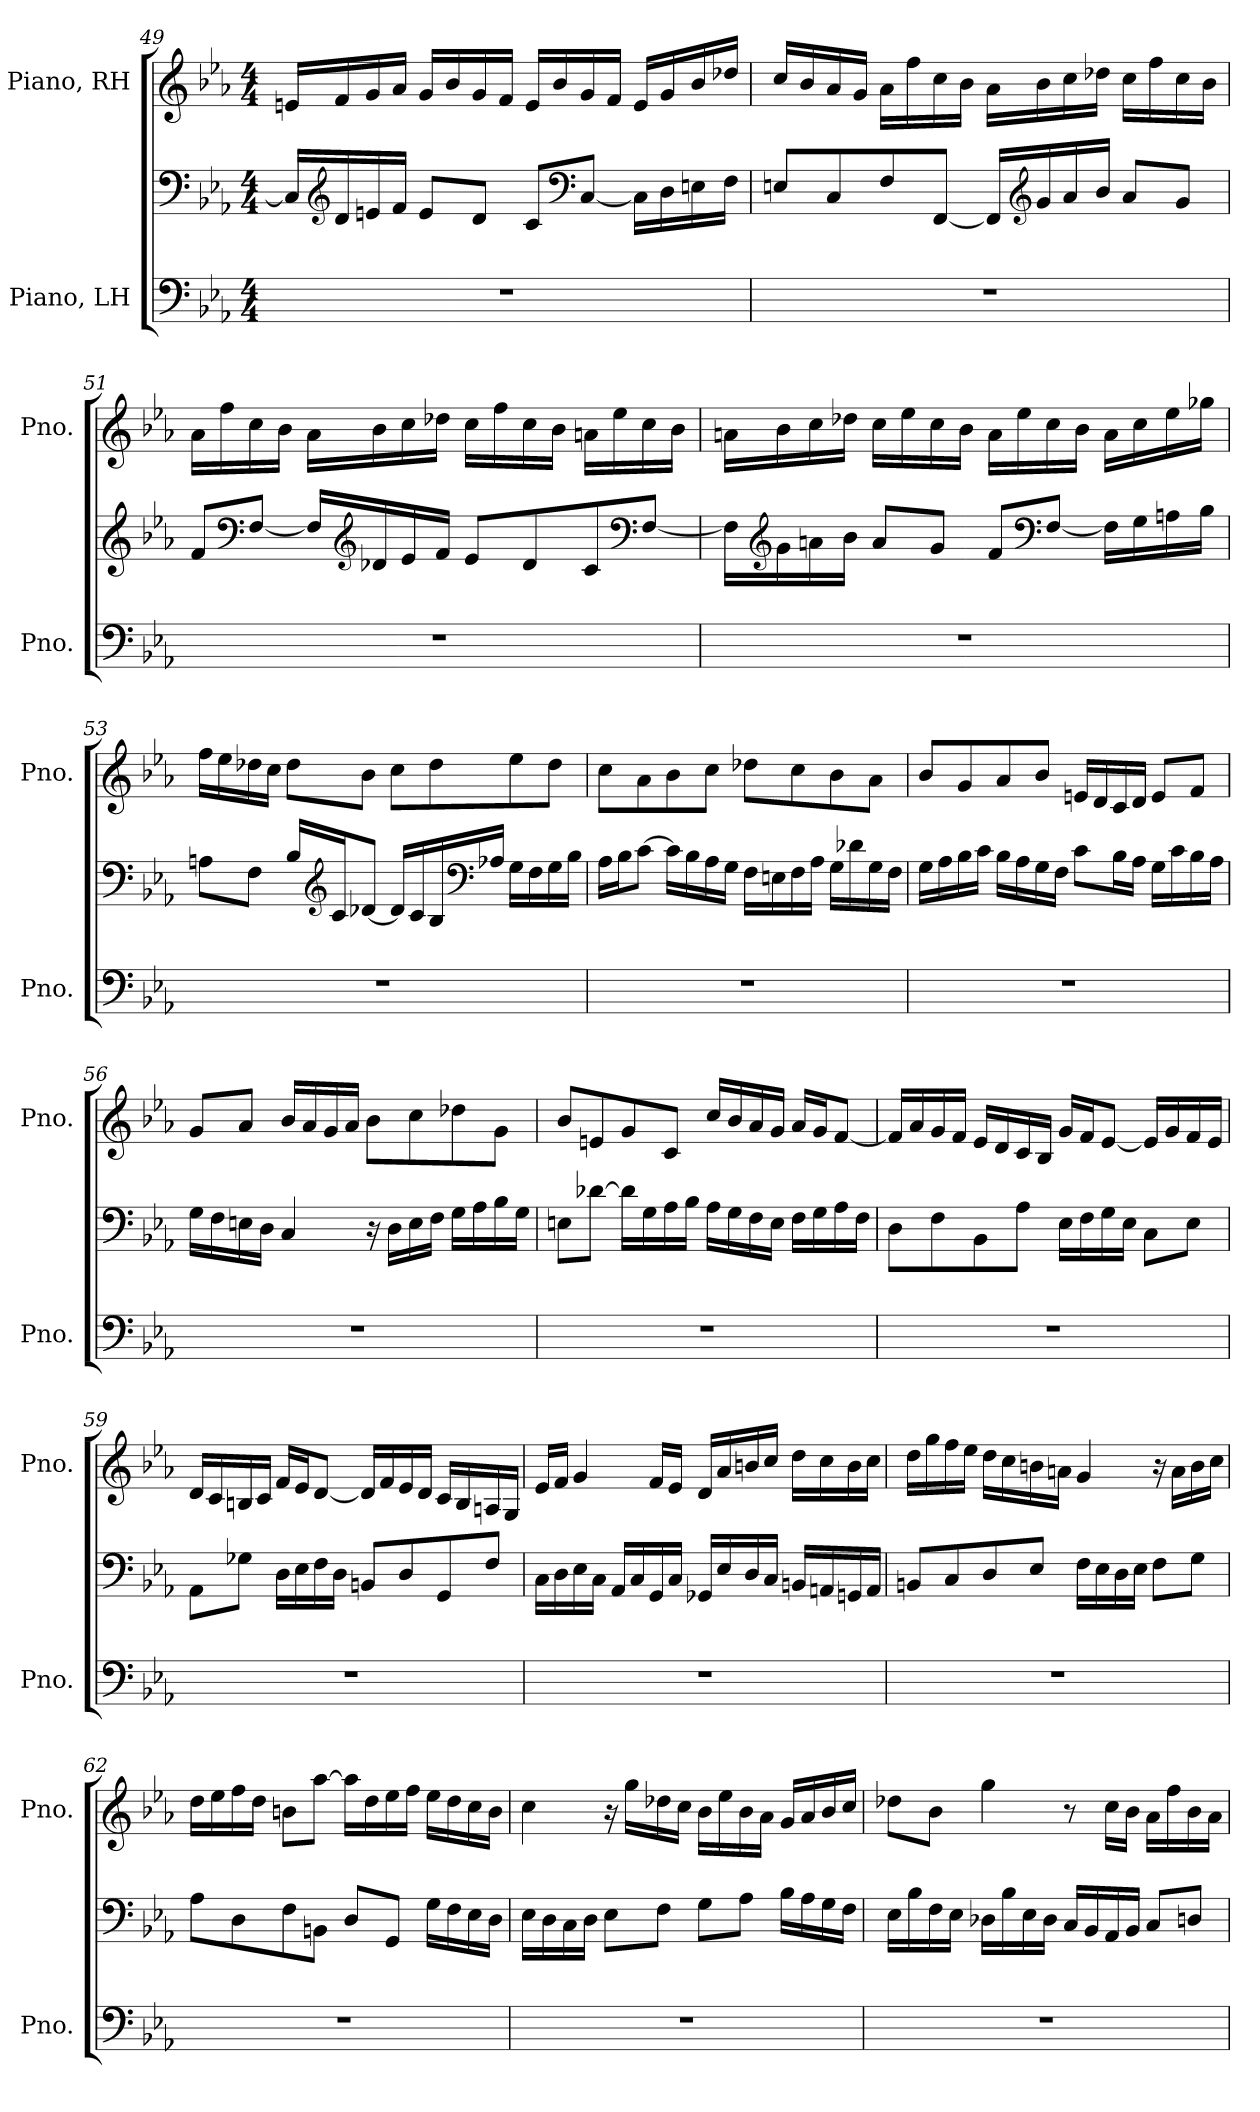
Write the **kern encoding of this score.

**kern	**kern	**kern
*part2	*part2	*part1
*staff3	*staff2	*staff1
*I"Piano, LH	*	*I"Piano, RH
*I'Pno.	*	*I'Pno.
*clefF4	*clefF4	*clefG2
*k[b-e-a-]	*k[b-e-a-]	*k[b-e-a-]
*M4/4	*M4/4	*M4/4
=49	=49	=49
1r	16C/LL]	16en/LL
*	*clefG2	*
.	16d/	16f/
.	16en/	16g/
.	16f/JJ	16a-/JJ
.	8e/L	16g/LL
.	.	16b-/
.	8d/J	16g/
.	.	16f/JJ
.	8c/L	16e/LL
.	.	16b-/
*	*clefF4	*
.	[8C/J	16g/
.	.	16f/JJ
.	16C\LL]	16e/LL
.	16D\	16g/
.	16En\	16b-/
.	16F\JJ	16dd-X/JJ
!!LO:LB:g=z
=50	=50	=50
1r	8En/L	16cc/LL
.	.	16b-/
.	8C/	16a-/
.	.	16g/JJ
.	8F/	16a-\LL
.	.	16ff\
.	[8FF/J	16cc\
.	.	16b-\JJ
.	16FF/LL]	16a-\LL
*	*clefG2	*
.	16g/	16b-\
.	16a-/	16cc\
.	16b-/JJ	16dd-X\JJ
.	8a-/L	16cc\LL
.	.	16ff\
.	8g/J	16cc\
.	.	16b-\JJ
=51	=51	=51
1r	8f/L	16a-\LL
.	.	16ff\
*	*clefF4	*
.	[8F/J	16cc\
.	.	16b-\JJ
.	16F/LL]	16a-\LL
*	*clefG2	*
.	16d-X/	16b-\
.	16e-/	16cc\
.	16f/JJ	16dd-X\JJ
.	8e-/L	16cc\LL
.	.	16ff\
.	8d-/	16cc\
.	.	16b-\JJ
.	8c/	16an\LL
.	.	16ee-\
*	*clefF4	*
.	[8F/J	16cc\
.	.	16b-\JJ
!!LO:LB:g=z
=52	=52	=52
1r	16F\LL]	16an\LL
*	*clefG2	*
.	16g\	16b-\
.	16an\	16cc\
.	16b-\JJ	16dd-X\JJ
.	8a/L	16cc\LL
.	.	16ee-\
.	8g/J	16cc\
.	.	16b-\JJ
.	8f/L	16a\LL
.	.	16ee-\
*	*clefF4	*
.	[8F/J	16cc\
.	.	16b-\JJ
.	16F\LL]	16a\LL
.	16G\	16cc\
.	16An\	16ee-\
.	16B-\JJ	16gg-X\JJ
=53	=53	=53
1r	8An\L	16ff\LL
.	.	16ee-\
.	8F\J	16dd-X\
.	.	16cc\JJ
.	16B-/LL	8dd-\L
*	*clefG2	*
.	16c/J	.
.	[8d-X/J	8b-\J
.	16d-/LL]	8cc\L
.	16c/	.
.	16B-/	8dd-\
*	*clefF4	*
.	16A-X/JJ	.
.	16G\LL	8ee-\
.	16F\	.
.	16G\	8dd-\J
.	16B-\JJ	.
!!LO:PB:g=z
=54	=54	=54
1r	16A-\LL	8cc\L
.	16B-\J	.
.	[8c\J	8a-\
.	16c\LL]	8b-\
.	16B-\	.
.	16A-\	8cc\J
.	16G\JJ	.
.	16F\LL	8dd-X\L
.	16En\	.
.	16F\	8cc\
.	16A-\JJ	.
.	16G\LL	8b-\
.	16d-X\	.
.	16G\	8a-\J
.	16F\JJ	.
=55	=55	=55
1r	16G\LL	8b-/L
.	16A-\	.
.	16B-\	8g/
.	16c\JJ	.
.	16B-\LL	8a-/
.	16A-\	.
.	16G\	8b-/J
.	16F\JJ	.
.	8c\L	16en/LL
.	.	16d/
.	16B-\L	16c/
.	16A-\JJ	16d/JJ
.	16G\LL	8e/L
.	16c\	.
.	16B-\	8f/J
.	16A-\JJ	.
!!LO:LB:g=z
=56	=56	=56
1r	16G\LL	8g/L
.	16F\	.
.	16En\	8a-/J
.	16D\JJ	.
.	4C/	16b-/LL
.	.	16a-/
.	.	16g/
.	.	16a-/JJ
.	16r	8b-\L
.	16D\LL	.
.	16E\	8cc\
.	16F\JJ	.
.	16G\LL	8dd-X\
.	16A-\	.
.	16B-\	8g\J
.	16G\JJ	.
=57	=57	=57
1r	8En\L	8b-/L
.	[8d-X\J	8en/
.	16d-\LL]	8g/
.	16G\	.
.	16A-\	8c/J
.	16B-\JJ	.
.	16A-\LL	16cc/LL
.	16G\	16b-/
.	16F\	16a-/
.	16E\JJ	16g/JJ
.	16F\LL	16a-/LL
.	16G\	16g/J
.	16A-\	[8f/J
.	16F\JJ	.
!!LO:LB:g=z
=58	=58	=58
1r	8D\L	16f/LL]
.	.	16a-/
.	8F\	16g/
.	.	16f/JJ
.	8BB-\	16e-/LL
.	.	16d/
.	8A-\J	16c/
.	.	16B-/JJ
.	16E-\LL	16g/LL
.	16F\	16f/J
.	16G\	[8e-/J
.	16E-\JJ	.
.	8C\L	16e-/LL]
.	.	16g/
.	8E-\J	16f/
.	.	16e-/JJ
=59	=59	=59
1r	8AA-\L	16d/LL
.	.	16c/
.	8G-X\J	16Bn/
.	.	16c/JJ
.	16D\LL	16f/LL
.	16E-\	16e-/J
.	16F\	[8d/J
.	16D\JJ	.
.	8BBn/L	16d/LL]
.	.	16f/
.	8D/	16e-/
.	.	16d/JJ
.	8GG/	16c/LL
.	.	16B/
.	8F/J	16An/
.	.	16G/JJ
!!LO:LB:g=z
=60	=60	=60
1r	16C\LL	16e-/LL
.	16D\	16f/JJ
.	16E-\	4g/
.	16C\JJ	.
.	16AA-/LL	.
.	16C/	.
.	16GG/	16f/LL
.	16C/JJ	16e-/JJ
.	16GG-X/LL	16d/LL
.	16E-/	16a-/
.	16D/	16bn/
.	16C/JJ	16cc/JJ
.	16BBn/LL	16dd\LL
.	16AAn/	16cc\
.	16GGn/	16b\
.	16AA/JJ	16cc\JJ
=61	=61	=61
1r	8BBn/L	16dd\LL
.	.	16gg\
.	8C/	16ff\
.	.	16ee-\JJ
.	8D/	16dd\LL
.	.	16cc\
.	8E-/J	16bn\
.	.	16an\JJ
.	16F\LL	4g/
.	16E-\	.
.	16D\	.
.	16E-\JJ	.
.	8F\L	16r
.	.	16a\LL
.	8G\J	16b\
.	.	16cc\JJ
!!LO:PB:g=z
=62	=62	=62
1r	8A-\L	16dd\LL
.	.	16ee-\
.	8D\	16ff\
.	.	16dd\JJ
.	8F\	8bn\L
.	8BBn\J	[8aa-\J
.	8D/L	16aa-\LL]
.	.	16dd\
.	8GG/J	16ee-\
.	.	16ff\JJ
.	16G\LL	16ee-\LL
.	16F\	16dd\
.	16E-\	16cc\
.	16D\JJ	16b\JJ
=63	=63	=63
1r	16E-\LL	4cc\
.	16D\	.
.	16C\	.
.	16D\JJ	.
.	8E-\L	16r
.	.	16gg\LL
.	8F\J	16dd-X\
.	.	16cc\JJ
.	8G\L	16b-\LL
.	.	16ee-\
.	8A-\J	16b-\
.	.	16a-\JJ
.	16B-\LL	16g/LL
.	16A-\	16a-/
.	16G\	16b-/
.	16F\JJ	16cc/JJ
!!LO:LB:g=z
=64	=64	=64
1r	16E-\LL	8dd-X\L
.	16B-\	.
.	16F\	8b-\J
.	16E-\JJ	.
.	16D-X\LL	4gg\
.	16B-\	.
.	16E-\	.
.	16D-\JJ	.
.	16C/LL	8r
.	16BB-/	.
.	16AA-/	16cc\LL
.	16BB-/JJ	16b-\JJ
.	8C/L	16a-\LL
.	.	16ff\
.	8Dn/J	16b-\
.	.	16a-\JJ
=	=	=
*-	*-	*-
